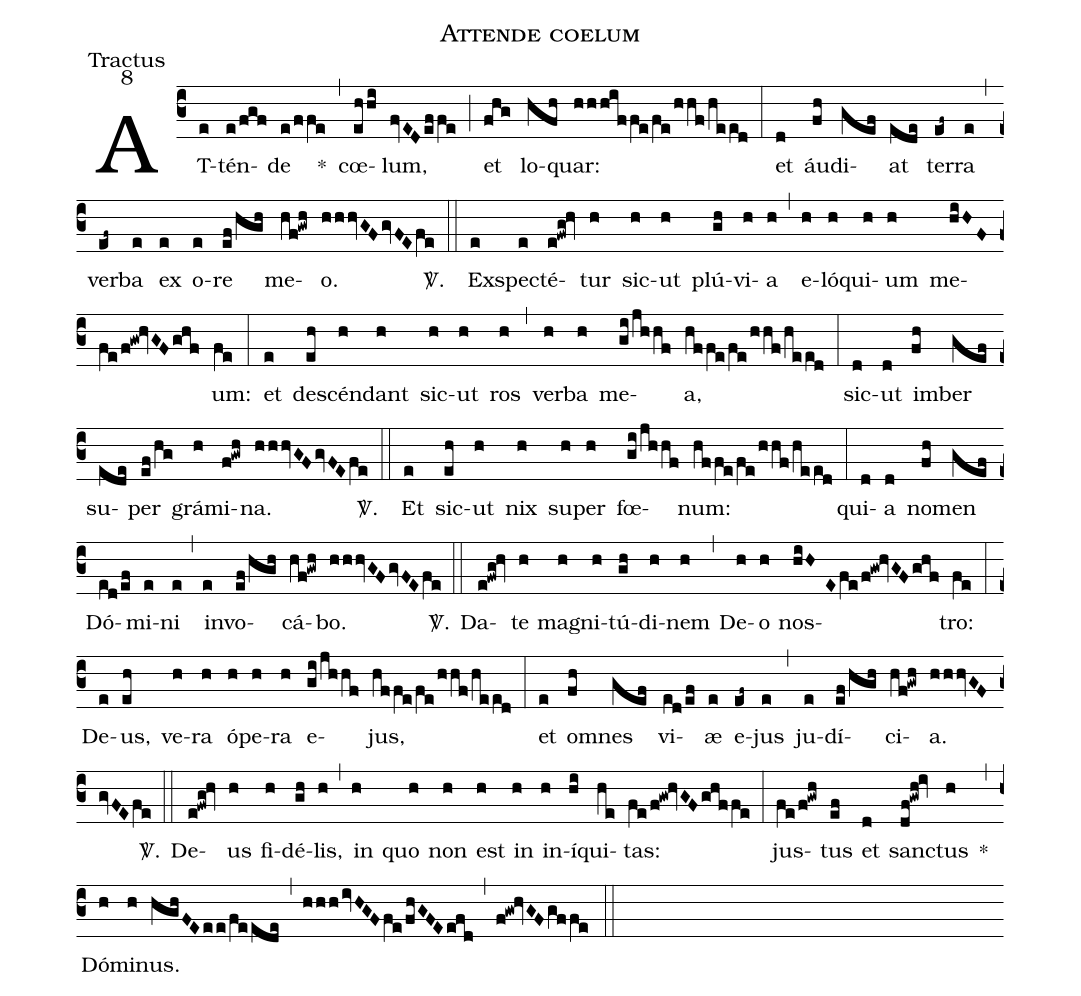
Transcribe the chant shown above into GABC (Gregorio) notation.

name:Attende coelum;
office-part:Tractus;
mode:8;
%%
(c3) AT(e)tén(e/fgf)de(e/ffe) *(,) cœ(ehhi)lum,(fvED/effe) (;) et(fhg) lo(hfh)quar:(hhhiffe/fe/hhf/heed) (:) et(d) áu(fh)di(gef)at(ede) ter(ef~)ra(e) (,) ver(ef~)ba(e) ex(e) o(e)re(ef/hgh) me(hf!gwh)o.(hhhvGF/gvFE/fe)

<sp>V/</sp>.(::) Ex(e)spec(e)té(e!fwg!hv)tur(h) sic(h)ut(h) plú(gh)vi(h)a(h) (,) e(h)ló(h)qui(h)um(h) me(hiHF/fe/f!gw!hvGF/ghf)um:(fe) (:) et(e) de(eh)scén(h)dant(h) sic(h)ut(h) ros(h) (,) ver(h)ba(h) me(gi/jhhf)a,(hffe/fe/hhf/heed) (:) sic(d)ut(d) im(fh)ber(gef) su(ede)per(ef/hg) grá(h)mi(f!gwh)na.(hhhvGF/gvFE/fe)

<sp>V/</sp>.(::) Et(e) sic(eh)ut(h) nix(h) su(h)per(h) fœ(gi/jhhf)num:(hffe/fe/hhf/heed) (:) qui(d)a(d) no(fh)men(gef) Dó(ed/ef)mi(e)ni(e) (,) in(e)vo(ef/hgh)cá(hf!gwh)bo.(hhhvGF/gvFE/fe)

<sp>V/</sp>.(::) Da(e!fwg!hv)te(h) ma(h)gni(h)tú(gh)di(h)nem(h) (,) De(h)o(h) nos(hiHE/fe/f!gw!hvGF/ghf)tro:(fe) (:) De(e)us,(eh) ve(h)ra(h) ó(h)pe(h)ra(h) e(gi/jhhf)jus,(hffe/fe/hhf/heed) (:) et(e) om(fh)nes(gef) vi(ed/ef)æ(e) e(ef~)jus(e) (,) ju(e)dí(ef/hgh)ci(hf!gwh)a.(hhhvGF/gvFE/fe)

<sp>V/</sp>.(::) De(e!fwg!hv)us(h) fi(h)dé(gh)lis,(h) (,) in(h) quo(h) non(h) est(h) in(h) in(h)í(hi)qui(he)tas:(fe/f!gw!hvGF/ghffe) (:) jus(fe/f!gwh)tus(ef) et(d) sanc(df!gwh!iv)tus(h) *(,) Dó(h)mi(h)nus.(hghFEee/feede) (,) (hhh/ivHGFfe/fhGFEefd) (,) (f!gw!hvGF/gffe) (::)
